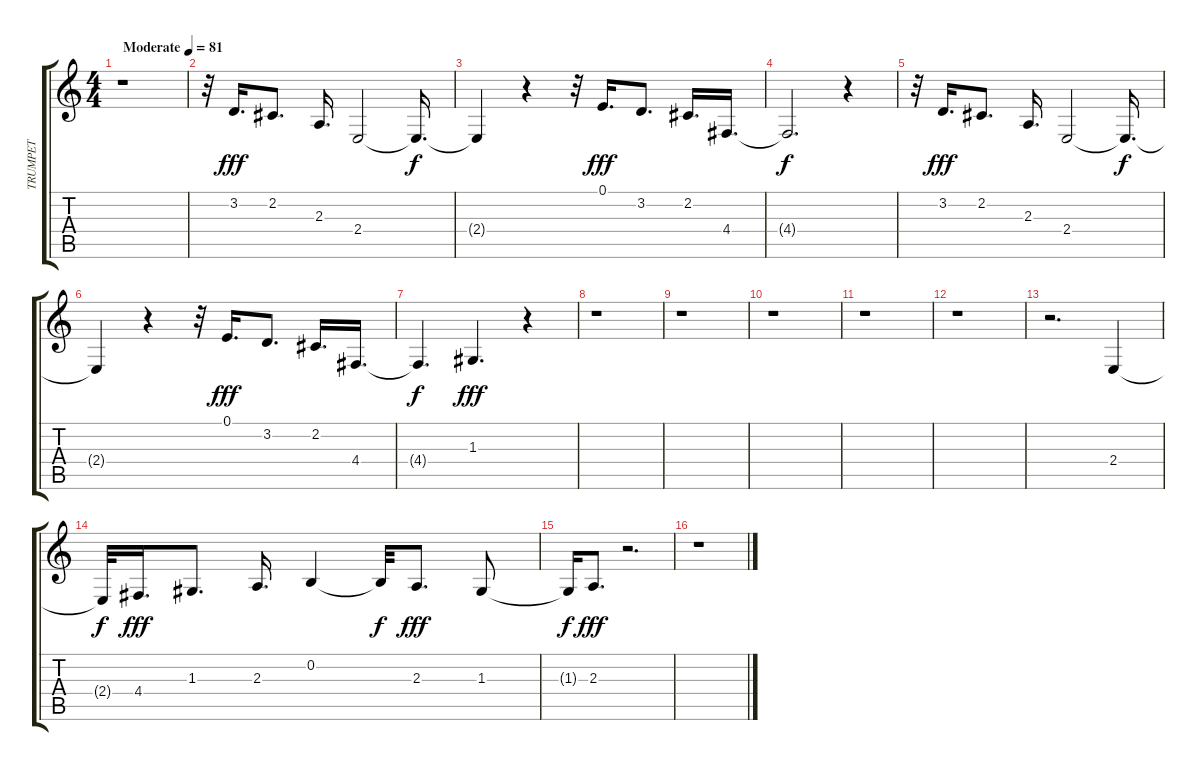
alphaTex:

\track ("TRUMPET" "TRUMPET") {instrument trumpet}
\staff {score tabs}
\tuning (E4 B3 G3 D3 A2 E2) {hide}
\ts (4 4)
\tempo (81 "Moderate")
\clef g2
\ks c
r.1{dy fff instrument trumpet} |
r.32 3.2.16{d} 2.2.8{d} 2.3.16{d} 2.4.2 2.4{t}.16{d dy f} |
2.4{t}.4 r.4 r.32 0.1.16{d dy fff} 3.2.8{d} 2.2.16{d} 4.4.16{d} |
4.4{t}.2{d dy f} r.4 |
r.32 3.2.16{d dy fff} 2.2.8{d} 2.3.16{d} 2.4.2 2.4{t}.16{d dy f} |
2.4{t}.4 r.4 r.32 0.1.16{d dy fff} 3.2.8{d} 2.2.16{d} 4.4.16{d} |
4.4{t}.4{d dy f} 1.3.4{d dy fff} r.4 |
r.1 |
r.1 |
r.1 |
r.1 |
r.1 |
r.2{d} 2.4.4 |
2.4{t}.32{dy f} 4.4.16{d dy fff} 1.3.8{d} 2.3.16{d} 0.2.4 0.2{t}.32{dy f} 2.3.8{d dy fff} 1.3.8 |
1.3{t}.16{dy f} 2.3.8{d dy fff} r.2{d} |
r.1
